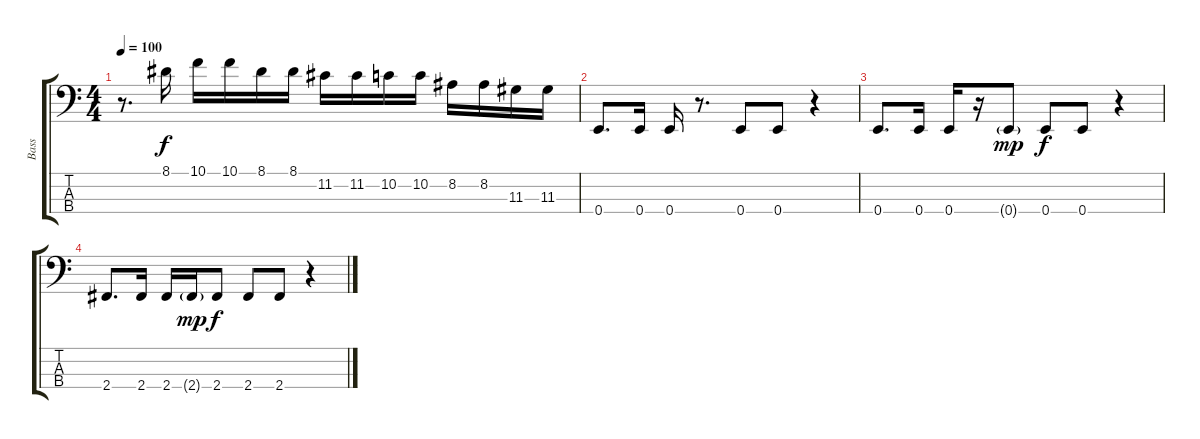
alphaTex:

\track ("Bass" "Bass") {instrument electricbassfinger}
\staff {score tabs}
\tuning (G2 D2 A1 E1) {hide}
\ts (4 4)
\tempo 100
\clef f4
\ks c
r.8{d dy f} 8.1.16 10.1.16 10.1.16 8.1.16 8.1.16 11.2.16 11.2.16 10.2.16 10.2.16 8.2.16 8.2.16 11.3.16 11.3.16 |
0.4.8{d} 0.4.16 0.4.16 r.8{d} 0.4.8 0.4.8 r.4 |
0.4.8{d} 0.4.16 0.4.16 r.16 0.4{g}.8{dy mp} 0.4.8{dy f} 0.4.8 r.4 |
2.4.8{d} 2.4.16 2.4.16 2.4{g}.16{dy mp} 2.4.8{dy f} 2.4.8 2.4.8 r.4
